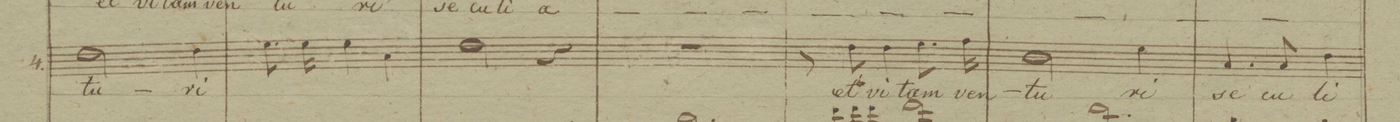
**kern	**text	**text	**dynam
*I"4.	*	*	*
*clefF4	*	*	*
*k[b-]	*	*	*
*M3/4	*	*	*
2F\	-tu-	-tu-	.
4F\	-ri	-ri	.
=175	=175	=175	=175
8.G\	.	se-	.
16G\	.	-cu	.
4G\	.	-li	.
4C/	.	a-	.
=176	=176	=176	=176
2F\	.	-men	.
4r	.	.	.
=177	=177	=177	=177
2.r	.	.	.
=178	=178	=178	=178
8r	.	.	.
8F\	et	et	.
4F\	vi-	vi-	.
8.G\	-tam	-tam	.
16A\	ven-	ven-	.
=179	=179	=179	=179
2D\	-tu-	-tu	.
4G\	-ri	-ri	.
=180	=180	=180	=180
4.C/	se-	se-	.
8C/	-cu-	-cu-	.
4F\	-li	-li	.
=181	=181	=181	=181
*-	*-	*-	*-
